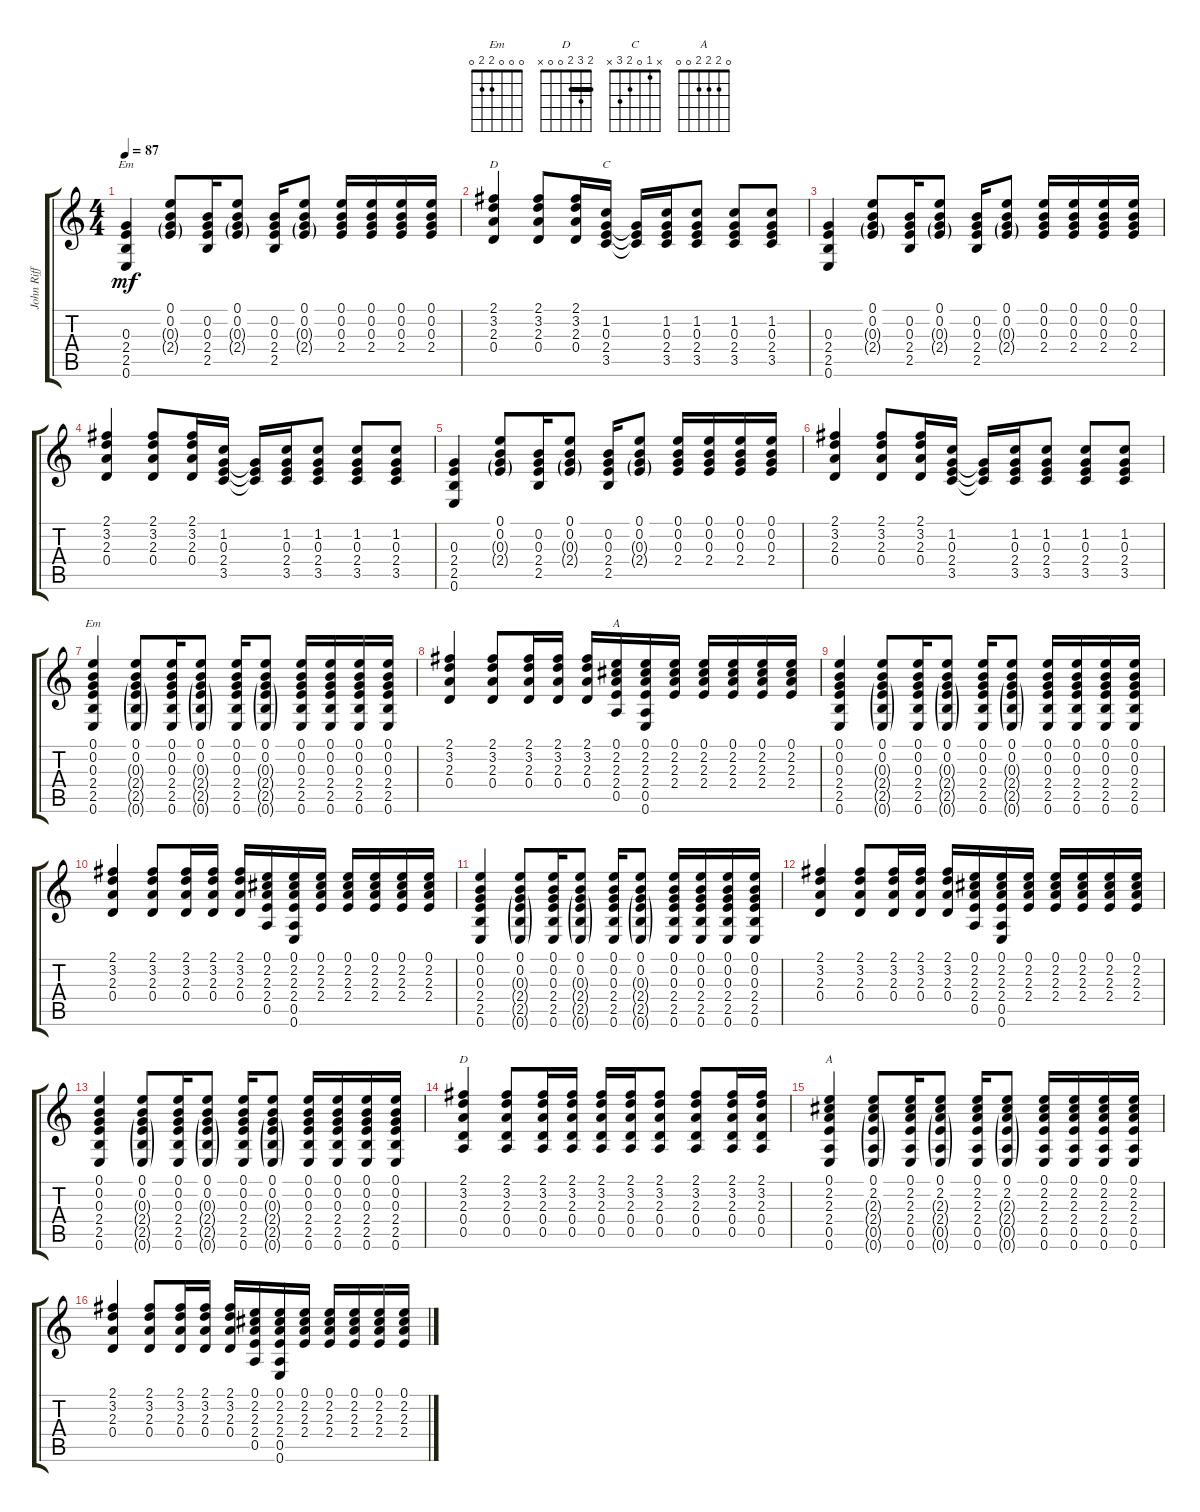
\track ("John Riff Guitar" "John Riff ") {instrument acousticguitarsteel}
\staff {score tabs}
\tuning (E4 B3 G3 D3 A2 E2) {hide}
\chord ("Em" x x 0 2 2 0)
\chord ("D" 2 3 2 0 x x) {barre 2}
\chord ("C" x 1 0 2 3 x)
\chord ("Em" 0 0 0 2 2 0)
\chord ("A" 0 2 2 2 0 x)
\chord ("D" 2 3 2 0 0 x) {barre 2}
\chord ("A" 0 2 2 2 0 0)
\ts (4 4)
\tempo 87
\clef g2
\ks c
(0.3 2.4 2.5 0.6).4{ch "Em" dy mf} (0.1 0.2 0.3{g} 2.4{g}).8 (0.2 0.3 2.4 2.5).16 (0.1 0.2 0.3{g} 2.4{g}).8 (0.2 0.3 2.4 2.5).16 (0.1 0.2 0.3{g} 2.4{g}).8 (0.1 0.2 0.3 2.4).16 (0.1 0.2 0.3 2.4).16 (0.1 0.2 0.3 2.4).16 (0.1 0.2 0.3 2.4).16 |
(2.1 3.2 2.3 0.4).4{ch "D"} (2.1 3.2 2.3 0.4).8 (2.1 3.2 2.3 0.4).16 (1.2 0.3 2.4 3.5).16{ch "C"} (0.3{t} 2.4{t} 3.5{t}).16 (1.2 0.3 2.4 3.5).16 (1.2 0.3 2.4 3.5).8 (1.2 0.3 2.4 3.5).8 (1.2 0.3 2.4 3.5).8 |
(0.3 2.4 2.5 0.6).4 (0.1 0.2 0.3{g} 2.4{g}).8 (0.2 0.3 2.4 2.5).16 (0.1 0.2 0.3{g} 2.4{g}).8 (0.2 0.3 2.4 2.5).16 (0.1 0.2 0.3{g} 2.4{g}).8 (0.1 0.2 0.3 2.4).16 (0.1 0.2 0.3 2.4).16 (0.1 0.2 0.3 2.4).16 (0.1 0.2 0.3 2.4).16 |
(2.1 3.2 2.3 0.4).4 (2.1 3.2 2.3 0.4).8 (2.1 3.2 2.3 0.4).16 (1.2 0.3 2.4 3.5).16 (0.3{t} 2.4{t} 3.5{t}).16 (1.2 0.3 2.4 3.5).16 (1.2 0.3 2.4 3.5).8 (1.2 0.3 2.4 3.5).8 (1.2 0.3 2.4 3.5).8 |
(0.3 2.4 2.5 0.6).4 (0.1 0.2 0.3{g} 2.4{g}).8 (0.2 0.3 2.4 2.5).16 (0.1 0.2 0.3{g} 2.4{g}).8 (0.2 0.3 2.4 2.5).16 (0.1 0.2 0.3{g} 2.4{g}).8 (0.1 0.2 0.3 2.4).16 (0.1 0.2 0.3 2.4).16 (0.1 0.2 0.3 2.4).16 (0.1 0.2 0.3 2.4).16 |
(2.1 3.2 2.3 0.4).4 (2.1 3.2 2.3 0.4).8 (2.1 3.2 2.3 0.4).16 (1.2 0.3 2.4 3.5).16 (0.3{t} 2.4{t} 3.5{t}).16 (1.2 0.3 2.4 3.5).16 (1.2 0.3 2.4 3.5).8 (1.2 0.3 2.4 3.5).8 (1.2 0.3 2.4 3.5).8 |
(0.1 0.2 0.3 2.4 2.5 0.6).4{ch "Em" volume 14 balance 8} (0.1 0.2 0.3{g} 2.4{g} 2.5{g} 0.6{g}).8 (0.1 0.2 0.3 2.4 2.5 0.6).16 (0.1 0.2 0.3{g} 2.4{g} 2.5{g} 0.6{g}).8 (0.1 0.2 0.3 2.4 2.5 0.6).16 (0.1 0.2 0.3{g} 2.4{g} 2.5{g} 0.6{g}).8 (0.1 0.2 0.3 2.4 2.5 0.6).16 (0.1 0.2 0.3 2.4 2.5 0.6).16 (0.1 0.2 0.3 2.4 2.5 0.6).16 (0.1 0.2 0.3 2.4 2.5 0.6).16 |
(2.1 3.2 2.3 0.4).4 (2.1 3.2 2.3 0.4).8 (2.1 3.2 2.3 0.4).16 (2.1 3.2 2.3 0.4).16 (2.1 3.2 2.3 0.4).16 (0.1 2.2 2.3 2.4 0.5).16{ch "A"} (0.1 2.2 2.3 2.4 0.5 0.6).16 (0.1 2.2 2.3 2.4).16 (0.1 2.2 2.3 2.4).16 (0.1 2.2 2.3 2.4).16 (0.1 2.2 2.3 2.4).16 (0.1 2.2 2.3 2.4).16 |
(0.1 0.2 0.3 2.4 2.5 0.6).4 (0.1 0.2 0.3{g} 2.4{g} 2.5{g} 0.6{g}).8 (0.1 0.2 0.3 2.4 2.5 0.6).16 (0.1 0.2 0.3{g} 2.4{g} 2.5{g} 0.6{g}).8 (0.1 0.2 0.3 2.4 2.5 0.6).16 (0.1 0.2 0.3{g} 2.4{g} 2.5{g} 0.6{g}).8 (0.1 0.2 0.3 2.4 2.5 0.6).16 (0.1 0.2 0.3 2.4 2.5 0.6).16 (0.1 0.2 0.3 2.4 2.5 0.6).16 (0.1 0.2 0.3 2.4 2.5 0.6).16 |
(2.1 3.2 2.3 0.4).4 (2.1 3.2 2.3 0.4).8 (2.1 3.2 2.3 0.4).16 (2.1 3.2 2.3 0.4).16 (2.1 3.2 2.3 0.4).16 (0.1 2.2 2.3 2.4 0.5).16 (0.1 2.2 2.3 2.4 0.5 0.6).16 (0.1 2.2 2.3 2.4).16 (0.1 2.2 2.3 2.4).16 (0.1 2.2 2.3 2.4).16 (0.1 2.2 2.3 2.4).16 (0.1 2.2 2.3 2.4).16 |
(0.1 0.2 0.3 2.4 2.5 0.6).4 (0.1 0.2 0.3{g} 2.4{g} 2.5{g} 0.6{g}).8 (0.1 0.2 0.3 2.4 2.5 0.6).16 (0.1 0.2 0.3{g} 2.4{g} 2.5{g} 0.6{g}).8 (0.1 0.2 0.3 2.4 2.5 0.6).16 (0.1 0.2 0.3{g} 2.4{g} 2.5{g} 0.6{g}).8 (0.1 0.2 0.3 2.4 2.5 0.6).16 (0.1 0.2 0.3 2.4 2.5 0.6).16 (0.1 0.2 0.3 2.4 2.5 0.6).16 (0.1 0.2 0.3 2.4 2.5 0.6).16 |
(2.1 3.2 2.3 0.4).4 (2.1 3.2 2.3 0.4).8 (2.1 3.2 2.3 0.4).16 (2.1 3.2 2.3 0.4).16 (2.1 3.2 2.3 0.4).16 (0.1 2.2 2.3 2.4 0.5).16 (0.1 2.2 2.3 2.4 0.5 0.6).16 (0.1 2.2 2.3 2.4).16 (0.1 2.2 2.3 2.4).16 (0.1 2.2 2.3 2.4).16 (0.1 2.2 2.3 2.4).16 (0.1 2.2 2.3 2.4).16 |
(0.1 0.2 0.3 2.4 2.5 0.6).4 (0.1 0.2 0.3{g} 2.4{g} 2.5{g} 0.6{g}).8 (0.1 0.2 0.3 2.4 2.5 0.6).16 (0.1 0.2 0.3{g} 2.4{g} 2.5{g} 0.6{g}).8 (0.1 0.2 0.3 2.4 2.5 0.6).16 (0.1 0.2 0.3{g} 2.4{g} 2.5{g} 0.6{g}).8 (0.1 0.2 0.3 2.4 2.5 0.6).16 (0.1 0.2 0.3 2.4 2.5 0.6).16 (0.1 0.2 0.3 2.4 2.5 0.6).16 (0.1 0.2 0.3 2.4 2.5 0.6).16 |
(2.1 3.2 2.3 0.4 0.5).4{ch "D"} (2.1 3.2 2.3 0.4 0.5).8 (2.1 3.2 2.3 0.4 0.5).16 (2.1 3.2 2.3 0.4 0.5).16 (2.1 3.2 2.3 0.4 0.5).16 (2.1 3.2 2.3 0.4 0.5).16 (2.1 3.2 2.3 0.4 0.5).8 (2.1 3.2 2.3 0.4 0.5).8 (2.1 3.2 2.3 0.4 0.5).16 (2.1 3.2 2.3 0.4 0.5).16 |
(0.1 2.2 2.3 2.4 0.5 0.6).4{ch "A" volume 14 balance 8} (0.1 2.2 2.3{g} 2.4{g} 0.5{g} 0.6{g}).8 (0.1 2.2 2.3 2.4 0.5 0.6).16 (0.1 2.2 2.3{g} 2.4{g} 0.5{g} 0.6{g}).8 (0.1 2.2 2.3 2.4 0.5 0.6).16 (0.1 2.2 2.3{g} 2.4{g} 0.5{g} 0.6{g}).8 (0.1 2.2 2.3 2.4 0.5 0.6).16 (0.1 2.2 2.3 2.4 0.5 0.6).16 (0.1 2.2 2.3 2.4 0.5 0.6).16 (0.1 2.2 2.3 2.4 0.5 0.6).16 |
(2.1 3.2 2.3 0.4).4 (2.1 3.2 2.3 0.4).8 (2.1 3.2 2.3 0.4).16 (2.1 3.2 2.3 0.4).16 (2.1 3.2 2.3 0.4).16 (0.1 2.2 2.3 2.4 0.5).16 (0.1 2.2 2.3 2.4 0.5 0.6).16 (0.1 2.2 2.3 2.4).16 (0.1 2.2 2.3 2.4).16 (0.1 2.2 2.3 2.4).16 (0.1 2.2 2.3 2.4).16 (0.1 2.2 2.3 2.4).16
